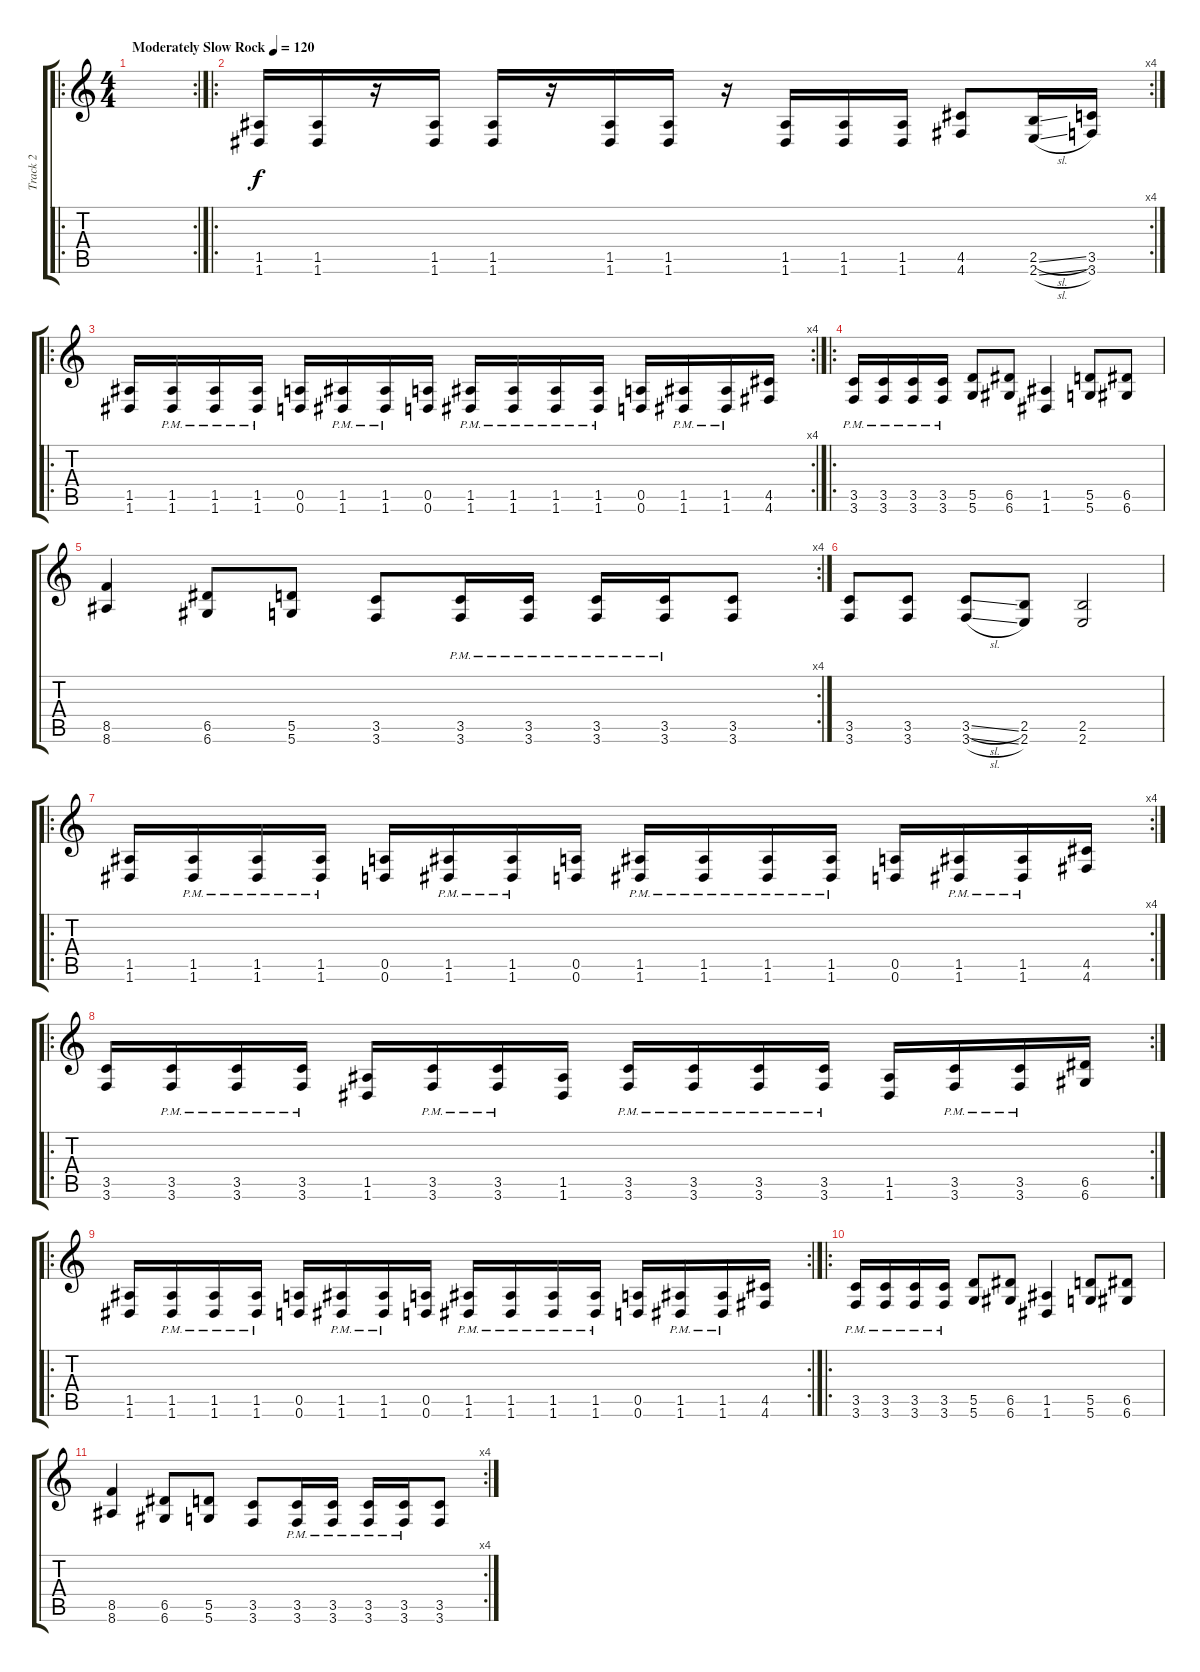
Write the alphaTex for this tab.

\track ("Track 2" "Track 2") {instrument overdrivenguitar}
\staff {score tabs}
\tuning (E4 B3 G3 D3 A2 D2) {hide}
\ro
\rc 2
\ts (4 4)
\tempo (120 "Moderately Slow Rock")
\clef g2
\ks c
|
\ro
\rc 4
(1.5 1.6).16 (1.5 1.6).16 r.16 (1.5 1.6).16 (1.5 1.6).16 r.16 (1.5 1.6).16 (1.5 1.6).16 r.16 (1.5 1.6).16 (1.5 1.6).16 (1.5 1.6).16 (4.5 4.6).8 (2.5{sl} 2.6{sl}).16 (3.5 3.6).16 |
\ro
\rc 4
(1.5 1.6).16 (1.5{pm} 1.6{pm}).16 (1.5{pm} 1.6{pm}).16 (1.5{pm} 1.6{pm}).16 (0.5 0.6).16 (1.5{pm} 1.6{pm}).16 (1.5{pm} 1.6{pm}).16 (0.5 0.6).16 (1.5{pm} 1.6{pm}).16 (1.5{pm} 1.6{pm}).16 (1.5{pm} 1.6{pm}).16 (1.5{pm} 1.6{pm}).16 (0.5 0.6).16 (1.5{pm} 1.6{pm}).16 (1.5{pm} 1.6{pm}).16 (4.5 4.6).16 |
\ro
(3.5{pm} 3.6{pm}).16 (3.5{pm} 3.6{pm}).16 (3.5{pm} 3.6{pm}).16 (3.5{pm} 3.6{pm}).16 (5.5 5.6).8 (6.5 6.6).8 (1.5 1.6).4 (5.5 5.6).8 (6.5 6.6).8 |
\rc 4
(8.5 8.6).4 (6.5 6.6).8 (5.5 5.6).8 (3.5 3.6).8 (3.5{pm} 3.6{pm}).16 (3.5{pm} 3.6{pm}).16 (3.5{pm} 3.6{pm}).16 (3.5{pm} 3.6{pm}).16 (3.5 3.6).8 |
(3.5 3.6).8 (3.5 3.6).8 (3.5{sl} 3.6{sl}).8 (2.5 2.6).8 (2.5 2.6).2 |
\ro
\rc 4
(1.5 1.6).16 (1.5{pm} 1.6{pm}).16 (1.5{pm} 1.6{pm}).16 (1.5{pm} 1.6{pm}).16 (0.5 0.6).16 (1.5{pm} 1.6{pm}).16 (1.5{pm} 1.6{pm}).16 (0.5 0.6).16 (1.5{pm} 1.6{pm}).16 (1.5{pm} 1.6{pm}).16 (1.5{pm} 1.6{pm}).16 (1.5{pm} 1.6{pm}).16 (0.5 0.6).16 (1.5{pm} 1.6{pm}).16 (1.5{pm} 1.6{pm}).16 (4.5 4.6).16 |
\ro
\rc 2
(3.5 3.6).16 (3.5{pm} 3.6{pm}).16 (3.5{pm} 3.6{pm}).16 (3.5{pm} 3.6{pm}).16 (1.5 1.6).16 (3.5{pm} 3.6{pm}).16 (3.5{pm} 3.6{pm}).16 (1.5 1.6).16 (3.5{pm} 3.6{pm}).16 (3.5{pm} 3.6{pm}).16 (3.5{pm} 3.6{pm}).16 (3.5{pm} 3.6{pm}).16 (1.5 1.6).16 (3.5{pm} 3.6{pm}).16 (3.5{pm} 3.6{pm}).16 (6.5 6.6).16 |
\ro
\rc 2
(1.5 1.6).16 (1.5{pm} 1.6{pm}).16 (1.5{pm} 1.6{pm}).16 (1.5{pm} 1.6{pm}).16 (0.5 0.6).16 (1.5{pm} 1.6{pm}).16 (1.5{pm} 1.6{pm}).16 (0.5 0.6).16 (1.5{pm} 1.6{pm}).16 (1.5{pm} 1.6{pm}).16 (1.5{pm} 1.6{pm}).16 (1.5{pm} 1.6{pm}).16 (0.5 0.6).16 (1.5{pm} 1.6{pm}).16 (1.5{pm} 1.6{pm}).16 (4.5 4.6).16 |
\ro
(3.5{pm} 3.6{pm}).16 (3.5{pm} 3.6{pm}).16 (3.5{pm} 3.6{pm}).16 (3.5{pm} 3.6{pm}).16 (5.5 5.6).8 (6.5 6.6).8 (1.5 1.6).4 (5.5 5.6).8 (6.5 6.6).8 |
\rc 4
(8.5 8.6).4 (6.5 6.6).8 (5.5 5.6).8 (3.5 3.6).8 (3.5{pm} 3.6{pm}).16 (3.5{pm} 3.6{pm}).16 (3.5{pm} 3.6{pm}).16 (3.5{pm} 3.6{pm}).16 (3.5 3.6).8
